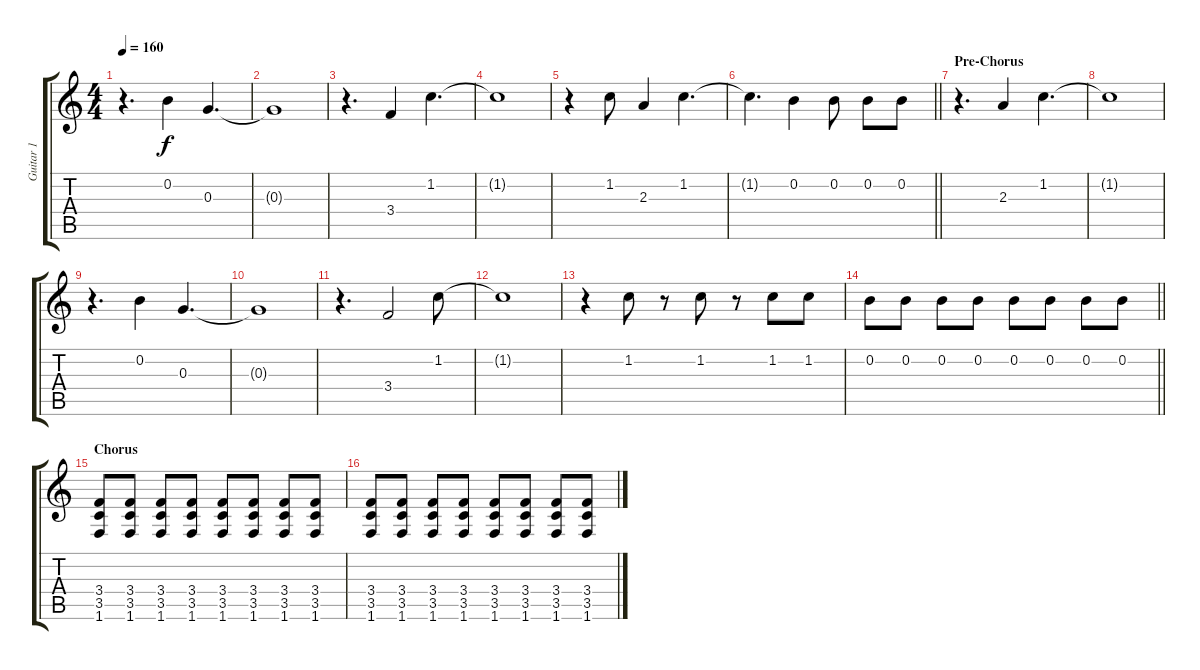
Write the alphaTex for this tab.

\track ("Guitar 1" "Guitar 1") {instrument distortionguitar}
\staff {score tabs}
\tuning (E4 B3 G3 D3 A2 E2) {hide}
\ts (4 4)
\tempo 160
\clef g2
\ks c
r.4{d dy f} 0.2.4{volume 9} 0.3.4{d} |
0.3{t}.1{volume 5} |
r.4{d} 3.4.4{volume 9} 1.2.4{d} |
1.2{t}.1{volume 5} |
r.4 1.2.8{volume 9} 2.3.4 1.2.4{d} |
\barLineRight lightlight
1.2{t}.4{d} 0.2.4 0.2.8 0.2.8 0.2.8 |
\section ("" "Pre-Chorus")
r.4{d} 2.3.4 1.2.4{d} |
1.2{t}.1{volume 5} |
r.4{d} 0.2.4{volume 9} 0.3.4{d} |
0.3{t}.1{volume 5} |
r.4{d} 3.4.2{volume 9} 1.2.8 |
1.2{t}.1{volume 5} |
r.4 1.2.8{volume 9} r.8 1.2.8 r.8 1.2.8 1.2.8 |
\barLineRight lightlight
0.2.8 0.2.8 0.2.8 0.2.8 0.2.8 0.2.8 0.2.8 0.2.8 |
\section ("" "Chorus")
(3.4 3.5 1.6).8 (3.4 3.5 1.6).8 (3.4 3.5 1.6).8 (3.4 3.5 1.6).8 (3.4 3.5 1.6).8 (3.4 3.5 1.6).8 (3.4 3.5 1.6).8 (3.4 3.5 1.6).8 |
(3.4 3.5 1.6).8 (3.4 3.5 1.6).8 (3.4 3.5 1.6).8 (3.4 3.5 1.6).8 (3.4 3.5 1.6).8 (3.4 3.5 1.6).8 (3.4 3.5 1.6).8 (3.4 3.5 1.6).8
